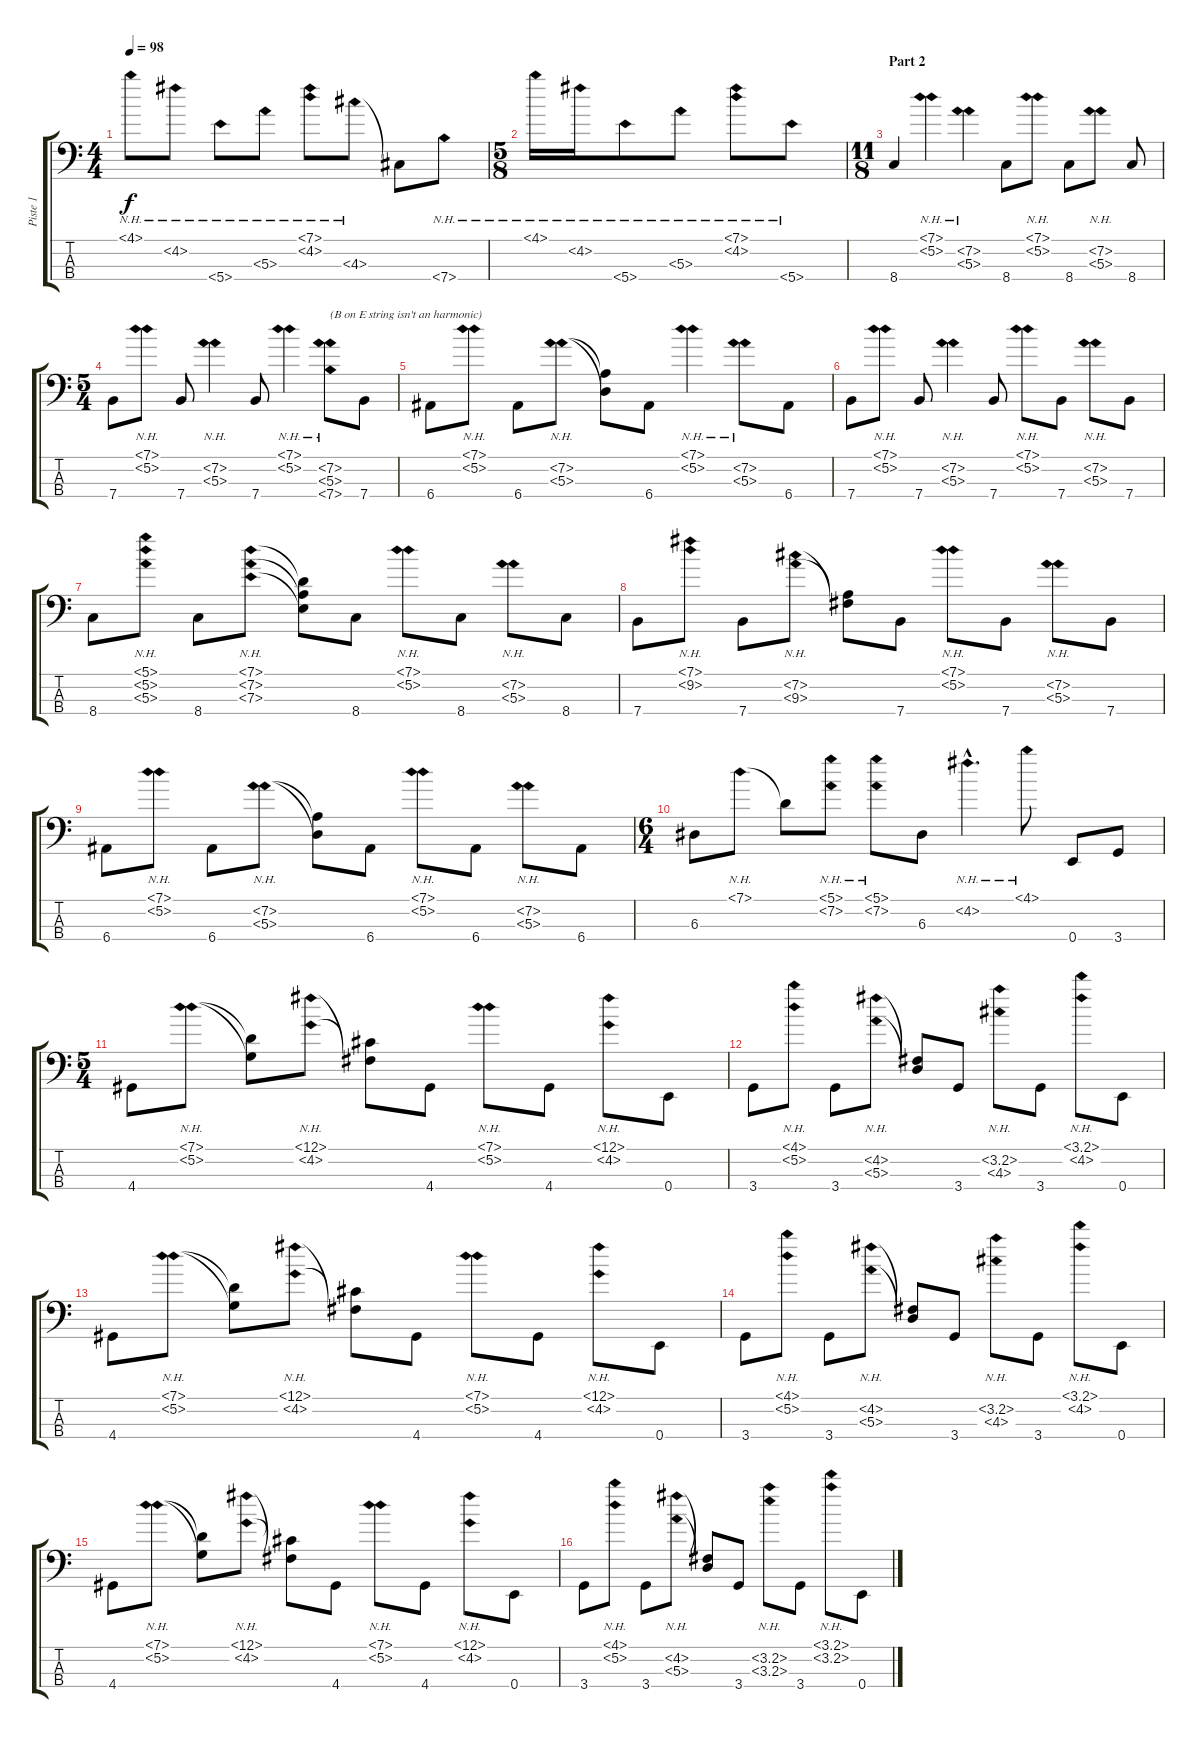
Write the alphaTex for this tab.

\track ("Piste 1" "Piste 1") {instrument electricbassfinger}
\staff {score tabs}
\tuning (G2 D2 A1 E1) {hide}
\ts (4 4)
\tempo 98
\clef f4
\ks c
4.1{nh}.8{dy f} 4.2{nh}.8 5.4{nh}.8 5.3{nh}.8 (7.1{nh} 4.2{nh}).8 4.3{nh}.8 4.3{t}.8 7.4{nh}.8 |
\ts (5 8)
4.1{nh}.16 4.2{nh}.16 5.4{nh}.8 5.3{nh}.8 (7.1{nh} 4.2{nh}).8 5.4{nh}.8 |
\ts (11 8)
\section ("" "Part 2")
8.4.4 (7.1{nh} 5.2{nh}).4 (7.2{nh} 5.3{nh}).4 8.4.8 (7.1{nh} 5.2{nh}).8 8.4.8 (7.2{nh} 5.3{nh}).8 8.4.8 |
\ts (5 4)
7.4.8 (7.1{nh} 5.2{nh}).8 7.4.8 (7.2{nh} 5.3{nh}).4 7.4.8 (7.1{nh} 5.2{nh}).4 (7.2{nh} 5.3{nh} 7.4{nh}).8{txt "(B on E string isn't an harmonic)"} 7.4.8 |
6.4.8 (7.1{nh} 5.2{nh}).8 6.4.8 (7.2{nh} 5.3{nh}).8 (7.2{t} 5.3{t}).8 6.4.8 (7.1{nh} 5.2{nh}).4 (7.2{nh} 5.3{nh}).8 6.4.8 |
7.4.8 (7.1{nh} 5.2{nh}).8 7.4.8 (7.2{nh} 5.3{nh}).4 7.4.8 (7.1{nh} 5.2{nh}).8 7.4.8 (7.2{nh} 5.3{nh}).8 7.4.8 |
8.4.8 (5.1{nh} 5.2{nh} 5.3{nh}).8 8.4.8 (7.1{nh} 7.2{nh} 7.3{nh}).8 (7.1{t} 7.2{t} 7.3{t}).8 8.4.8 (7.1{nh} 5.2{nh}).8 8.4.8 (7.2{nh} 5.3{nh}).8 8.4.8 |
7.4.8 (7.1{nh} 9.2{nh}).8 7.4.8 (7.2{nh} 9.3{nh}).8 (7.2{t} 9.3{t}).8 7.4.8 (7.1{nh} 5.2{nh}).8 7.4.8 (7.2{nh} 5.3{nh}).8 7.4.8 |
6.4.8 (7.1{nh} 5.2{nh}).8 6.4.8 (7.2{nh} 5.3{nh}).8 (7.2{t} 5.3{t}).8 6.4.8 (7.1{nh} 5.2{nh}).8 6.4.8 (7.2{nh} 5.3{nh}).8 6.4.8 |
\ts (6 4)
6.3.8 7.1{nh}.8 7.1{t}.8 (5.1{nh} 7.2{nh}).8 (5.1{nh} 7.2{nh}).8 6.3.8 4.2{nh hac}.4{d} 4.1{nh}.8 0.4.8 3.4.8 |
\ts (5 4)
4.4.8 (7.1{nh} 5.2{nh}).8 (7.1{t} 5.2{t}).8 (6.1{nh} 4.2{nh}).8 (6.1{t} 4.2{t}).8 4.4.8 (7.1{nh} 5.2{nh}).8 4.4.8 (6.1{nh} 4.2{nh}).8 0.4.8 |
3.4.8 (4.1{nh} 5.2{nh}).8 3.4.8 (4.2{nh} 5.3{nh}).8 (4.2{t} 5.3{t}).8 3.4.8 (3.2{nh} 4.3{nh}).8 3.4.8 (3.1{nh} 4.2{nh}).8 0.4.8 |
4.4.8 (7.1{nh} 5.2{nh}).8 (7.1{t} 5.2{t}).8 (6.1{nh} 4.2{nh}).8 (6.1{t} 4.2{t}).8 4.4.8 (7.1{nh} 5.2{nh}).8 4.4.8 (6.1{nh} 4.2{nh}).8 0.4.8 |
3.4.8 (4.1{nh} 5.2{nh}).8 3.4.8 (4.2{nh} 5.3{nh}).8 (4.2{t} 5.3{t}).8 3.4.8 (3.2{nh} 4.3{nh}).8 3.4.8 (3.1{nh} 4.2{nh}).8 0.4.8 |
4.4.8 (7.1{nh} 5.2{nh}).8 (7.1{t} 5.2{t}).8 (6.1{nh} 4.2{nh}).8 (6.1{t} 4.2{t}).8 4.4.8 (7.1{nh} 5.2{nh}).8 4.4.8 (6.1{nh} 4.2{nh}).8 0.4.8 |
3.4.8 (4.1{nh} 5.2{nh}).8 3.4.8 (4.2{nh} 5.3{nh}).8 (4.2{t} 5.3{t}).8 3.4.8 (3.2{nh} 3.3{nh}).8 3.4.8 (3.1{nh} 3.2{nh}).8 0.4.8
